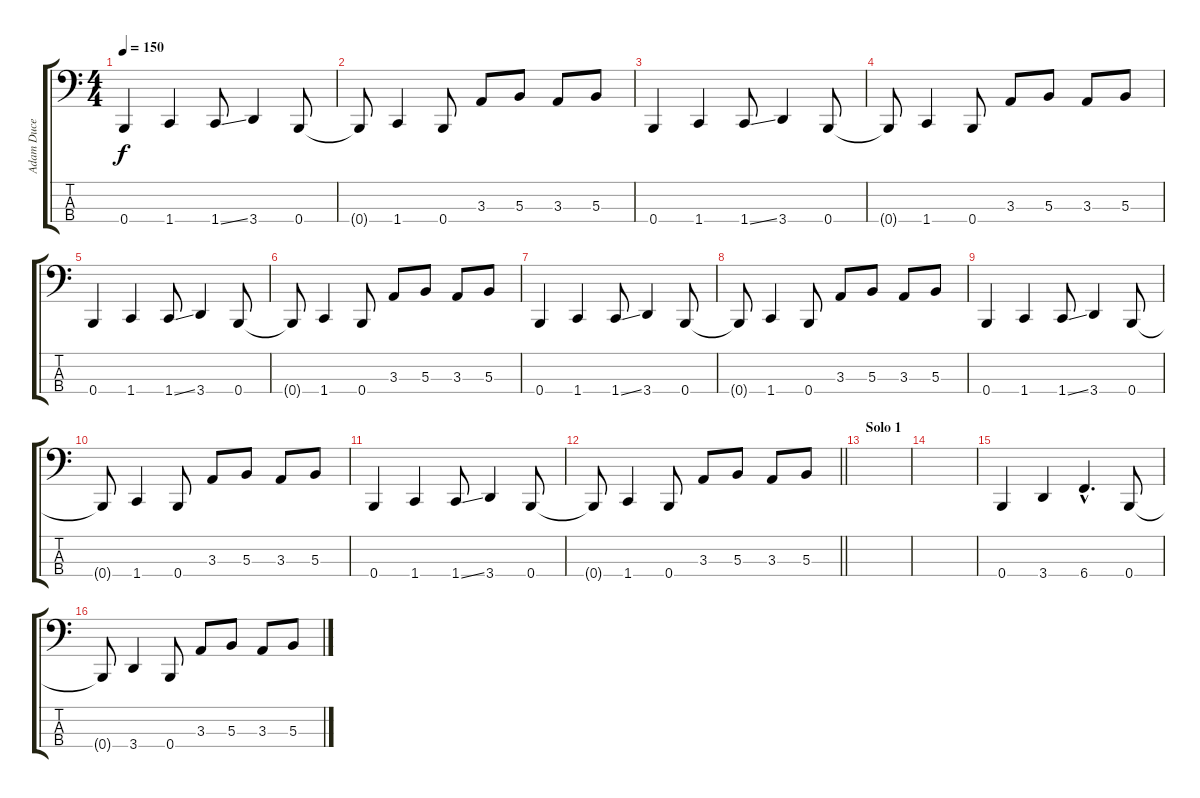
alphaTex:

\track ("Adam Duce" "Adam Duce") {instrument electricbassfinger}
\staff {score tabs}
\tuning (E2 B1 Gb1 B0) {hide}
\ts (4 4)
\tempo 150
\clef f4
\ks c
0.4.4{dy f} 1.4.4 1.4{ss}.8 3.4.4 0.4.8 |
0.4{t}.8 1.4.4 0.4.8 3.3.8 5.3.8 3.3.8 5.3.8 |
0.4.4 1.4.4 1.4{ss}.8 3.4.4 0.4.8 |
0.4{t}.8 1.4.4 0.4.8 3.3.8 5.3.8 3.3.8 5.3.8 |
0.4.4 1.4.4 1.4{ss}.8 3.4.4 0.4.8 |
0.4{t}.8 1.4.4 0.4.8 3.3.8 5.3.8 3.3.8 5.3.8 |
0.4.4 1.4.4 1.4{ss}.8 3.4.4 0.4.8 |
0.4{t}.8 1.4.4 0.4.8 3.3.8 5.3.8 3.3.8 5.3.8 |
0.4.4 1.4.4 1.4{ss}.8 3.4.4 0.4.8 |
0.4{t}.8 1.4.4 0.4.8 3.3.8 5.3.8 3.3.8 5.3.8 |
0.4.4 1.4.4 1.4{ss}.8 3.4.4 0.4.8 |
\barLineRight lightlight
0.4{t}.8 1.4.4 0.4.8 3.3.8 5.3.8 3.3.8 5.3.8 |
\section ("" "Solo 1")
|
|
0.4.4 3.4.4 6.4{hac}.4{d} 0.4.8 |
0.4{t}.8 3.4.4 0.4.8 3.3.8 5.3.8 3.3.8 5.3.8
